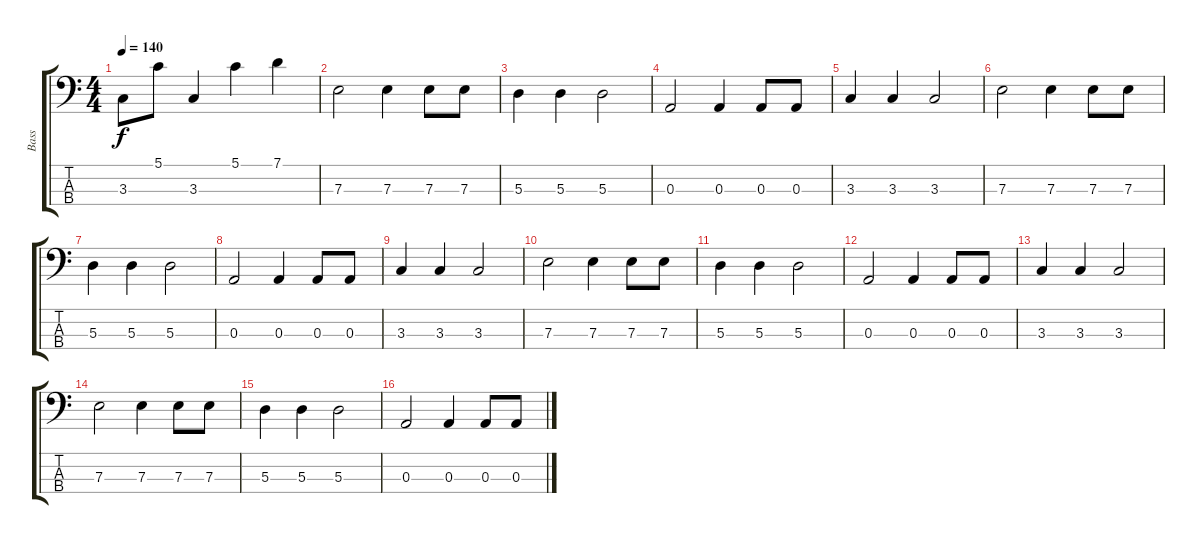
\track ("Bass" "Bass") {instrument acousticguitarsteel}
\staff {score tabs}
\tuning (G2 D2 A1 E1) {hide}
\ts (4 4)
\tempo 140
\clef f4
\ks c
3.3.8{dy f} 5.1.8 3.3.4 5.1.4 7.1.4 |
7.3.2 7.3.4 7.3.8 7.3.8 |
5.3.4 5.3.4 5.3.2 |
0.3.2 0.3.4 0.3.8 0.3.8 |
3.3.4 3.3.4 3.3.2 |
7.3.2 7.3.4 7.3.8 7.3.8 |
5.3.4 5.3.4 5.3.2 |
0.3.2 0.3.4 0.3.8 0.3.8 |
3.3.4 3.3.4 3.3.2 |
7.3.2 7.3.4 7.3.8 7.3.8 |
5.3.4 5.3.4 5.3.2 |
0.3.2 0.3.4 0.3.8 0.3.8 |
3.3.4 3.3.4 3.3.2 |
7.3.2 7.3.4 7.3.8 7.3.8 |
5.3.4 5.3.4 5.3.2 |
0.3.2 0.3.4 0.3.8 0.3.8
